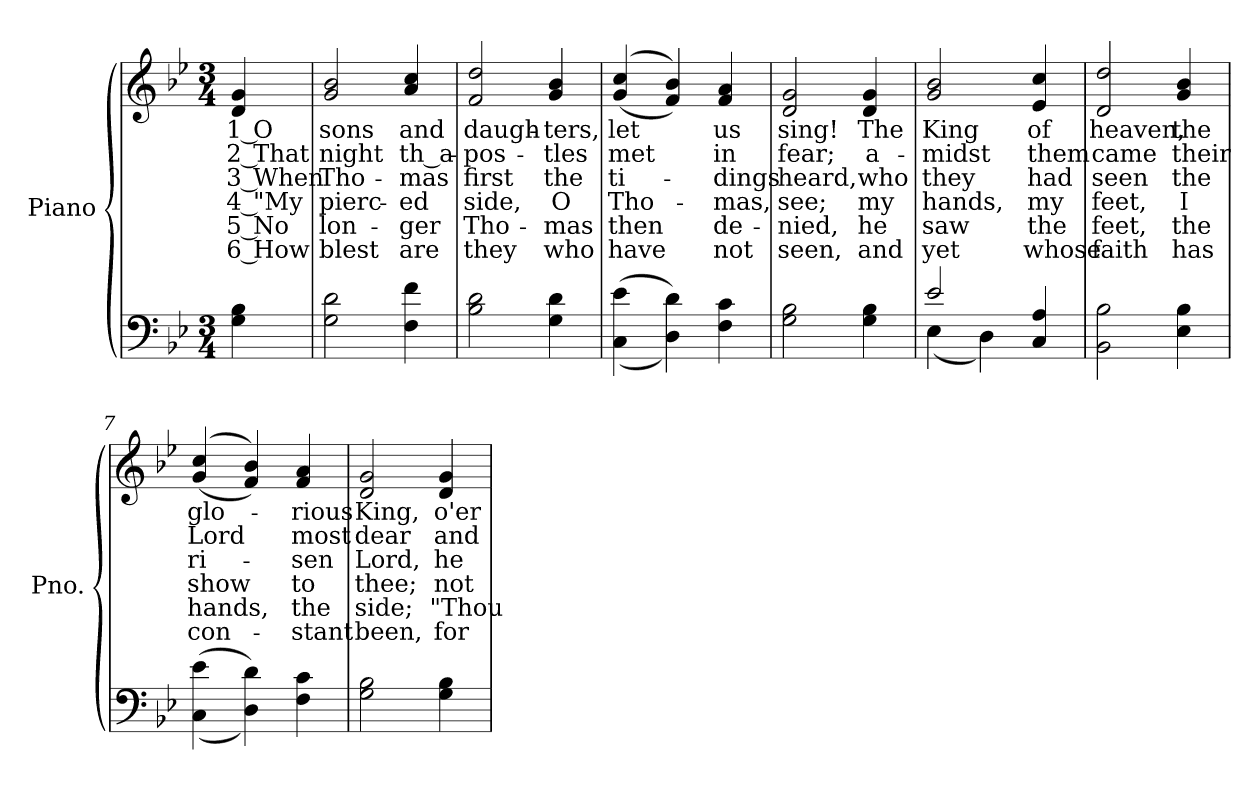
**kern	**kern	**text	**text	**text	**text	**text	**text
*part2	*part1	*part1	*part1	*part1	*part1	*part1	*part1
*staff2	*staff1	*staff1	*staff1	*staff1	*staff1	*staff1	*staff1
*I"Piano	*I"Piano	*	*	*	*	*	*
*I'Pno.	*I'Pno.	*	*	*	*	*	*
!!LO:PB:g=z
*clefF4	*clefG2	*	*	*	*	*	*
*k[b-e-]	*k[b-e-]	*	*	*	*	*	*
*B-:	*B-:	*	*	*	*	*	*
*M3/4	*M3/4	*	*	*	*	*	*
=	=	=	=	=	=	=	=
!	!	!LO:LY:b:color=#000000	!LO:LY:b:color=#000000	!LO:LY:b:color=#000000	!LO:LY:b:color=#000000	!LO:LY:b:color=#000000	!LO:LY:b:color=#000000
4Gi\ 4B-i	4di/ 4gi	1 O	2 That	3 When	4 "My	5 No	6 How
=1	=1	=1	=1	=1	=1	=1	=1
!	!	!LO:LY:b:color=#000000	!LO:LY:b:color=#000000	!LO:LY:b:color=#000000	!LO:LY:b:color=#000000	!LO:LY:b:color=#000000	!LO:LY:b:color=#000000
2Gi\ 2di	2gi/ 2b-i	sons	night	Tho-	-pierc-	-lon-	-blest
!	!	!LO:LY:b:color=#000000	!LO:LY:b:color=#000000	!LO:LY:b:color=#000000	!LO:LY:b:color=#000000	!LO:LY:b:color=#000000	!LO:LY:b:color=#000000
4Fi\ 4fi	4ai/ 4cci	and	th_a-	mas	ed	ger	are
=2	=2	=2	=2	=2	=2	=2	=2
!	!	!LO:LY:b:color=#000000	!LO:LY:b:color=#000000	!LO:LY:b:color=#000000	!LO:LY:b:color=#000000	!LO:LY:b:color=#000000	!LO:LY:b:color=#000000
2B-i\ 2di	2fi/ 2ddi	daugh-	-pos-	first	side,	Tho-	-they
!	!	!LO:LY:b:color=#000000	!LO:LY:b:color=#000000	!LO:LY:b:color=#000000	!LO:LY:b:color=#000000	!LO:LY:b:color=#000000	!LO:LY:b:color=#000000
4Gi\ 4di	4gi/ 4b-i	-ters,	-tles	the	O	mas	who
=3	=3	=3	=3	=3	=3	=3	=3
!	!	!LO:LY:b:color=#000000	!LO:LY:b:color=#000000	!LO:LY:b:color=#000000	!LO:LY:b:color=#000000	!LO:LY:b:color=#000000	!LO:LY:b:color=#000000
((4Ci\ 4e-i	((4gi/ 4cci	let	met	ti-	-Tho-	-then	have
4Di\ 4di))	4fi/ 4b-i))	.	.	.	.	.	.
!	!	!LO:LY:b:color=#000000	!LO:LY:b:color=#000000	!LO:LY:b:color=#000000	!LO:LY:b:color=#000000	!LO:LY:b:color=#000000	!LO:LY:b:color=#000000
4Fi\ 4ci	4fi/ 4ai	us	in	dings	mas,	de-	-not
=4	=4	=4	=4	=4	=4	=4	=4
!	!	!LO:LY:b:color=#000000	!LO:LY:b:color=#000000	!LO:LY:b:color=#000000	!LO:LY:b:color=#000000	!LO:LY:b:color=#000000	!LO:LY:b:color=#000000
2Gi\ 2B-i	2di/ 2gi	sing!	fear;	heard,	see;	nied,	seen,
!	!	!LO:LY:b:color=#000000	!LO:LY:b:color=#000000	!LO:LY:b:color=#000000	!LO:LY:b:color=#000000	!LO:LY:b:color=#000000	!LO:LY:b:color=#000000
4Gi\ 4B-i	4di/ 4gi	The	a-	who	my	he	and
=5	=5	=5	=5	=5	=5	=5	=5
*^	*	*	*	*	*	*	*
!	!	!	!LO:LY:b:color=#000000	!LO:LY:b:color=#000000	!LO:LY:b:color=#000000	!LO:LY:b:color=#000000	!LO:LY:b:color=#000000	!LO:LY:b:color=#000000
2e-i/	(4E-i\	2gi/ 2b-i	King	-midst	they	hands,	saw	yet
.	4Di\)	.	.	.	.	.	.	.
!	!	!	!LO:LY:b:color=#000000	!LO:LY:b:color=#000000	!LO:LY:b:color=#000000	!LO:LY:b:color=#000000	!LO:LY:b:color=#000000	!LO:LY:b:color=#000000
4Ci/ 4Ai	4ryy	4e-i/ 4cci	of	them	had	my	the	whose
*v	*v	*	*	*	*	*	*	*
!!LO:LB:g=z
=6	=6	=6	=6	=6	=6	=6	=6
*^	*	*	*	*	*	*	*
!	!	!	!LO:LY:b:color=#000000	!LO:LY:b:color=#000000	!LO:LY:b:color=#000000	!LO:LY:b:color=#000000	!LO:LY:b:color=#000000	!LO:LY:b:color=#000000
*v	*v	*	*	*	*	*	*	*
2BB-i\ 2B-i	2di/ 2ddi	heaven,	came	seen	feet,	feet,	faith
!	!	!LO:LY:b:color=#000000	!LO:LY:b:color=#000000	!LO:LY:b:color=#000000	!LO:LY:b:color=#000000	!LO:LY:b:color=#000000	!LO:LY:b:color=#000000
4E-i\ 4B-i	4gi/ 4b-i	the	their	the	I	the	has
=7	=7	=7	=7	=7	=7	=7	=7
!	!	!LO:LY:b:color=#000000	!LO:LY:b:color=#000000	!LO:LY:b:color=#000000	!LO:LY:b:color=#000000	!LO:LY:b:color=#000000	!LO:LY:b:color=#000000
((4Ci\ 4e-i	((4gi/ 4cci	glo-	Lord	ri-	-show	hands,	con-
4Di\ 4di))	4fi/ 4b-i))	.	.	.	.	.	.
!	!	!LO:LY:b:color=#000000	!LO:LY:b:color=#000000	!LO:LY:b:color=#000000	!LO:LY:b:color=#000000	!LO:LY:b:color=#000000	!LO:LY:b:color=#000000
4Fi\ 4ci	4fi/ 4ai	-rious	most	-sen	to	the	stant
=8	=8	=8	=8	=8	=8	=8	=8
!	!	!LO:LY:b:color=#000000	!LO:LY:b:color=#000000	!LO:LY:b:color=#000000	!LO:LY:b:color=#000000	!LO:LY:b:color=#000000	!LO:LY:b:color=#000000
2Gi\ 2B-i	2di/ 2gi	King,	dear	Lord,	thee;	side;	been,
!	!	!LO:LY:b:color=#000000	!LO:LY:b:color=#000000	!LO:LY:b:color=#000000	!LO:LY:b:color=#000000	!LO:LY:b:color=#000000	!LO:LY:b:color=#000000
4Gi\ 4B-i	4di/ 4gi	o'er	and	he	not	"Thou	for
=	=	=	=	=	=	=	=
*-	*-	*-	*-	*-	*-	*-	*-
